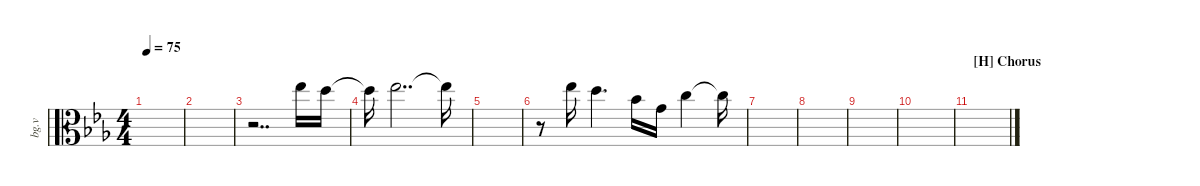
\defaultSystemsLayout 4
\hideDynamics
\bracketExtendMode nobrackets
\otherSystemsTrackNameOrientation horizontal
\track ("Background Vocal" "bg.v") {instrument viola}
\staff {score}
\tuning (A4 D4 G3 C3)
\ts (4 4)
\tempo 75
\clef c3
\ks cminor
|
|
r.2{dd beam Down} 6.1{acc b}.16{beam Down} 5.1{acc forcenatural}.16{beam Down} |
5.1{t acc forcenatural}.16{beam Down} 6.1{acc b}.2{dd beam Down} 6.1{t acc b}.16{beam Down} |
|
r.8{beam Down} 6.1{acc b}.16{beam Down} 5.1{acc forcenatural}.4{d beam Down} 1.1{acc b}.16{beam Down} 5.2{acc forcenatural}.16{beam Down} 3.1{acc forcenatural}.4{beam Down} 3.1{t acc forcenatural}.16{beam Down} |
|
|
|
|
\section ("H" "Chorus")
